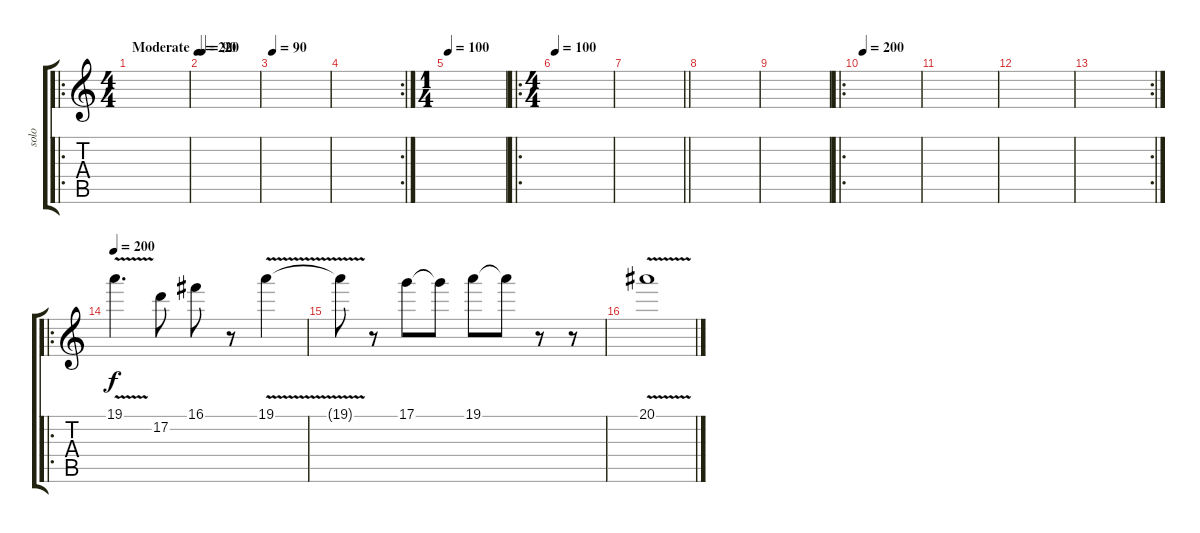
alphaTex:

\track ("solo" "solo") {instrument distortionguitar}
\staff {score tabs}
\tuning (D4 A3 F3 C3 G2 D2) {hide}
\ro
\ts (4 4)
\tempo (220 "Moderate")
\tempo 90
\tempo (220 "Moderate")
\clef g2
\ks c
|
\tempo 90
|
\tempo 90
|
\rc 2
|
\ts (1 4)
\tempo 100
|
\ro
\ts (4 4)
\tempo 100
|
\barLineRight lightlight
|
|
|
\ro
\tempo 200
|
|
|
\rc 2
|
\ro
\tempo 200
19.1{v}.4{d} 17.2.8 16.1.8 r.8 19.1{v}.4 |
19.1{t}.8 r.8 17.1.8 17.1{t}.8 19.1.8 19.1{t}.8 r.8 r.8 |
20.1{v}.1
